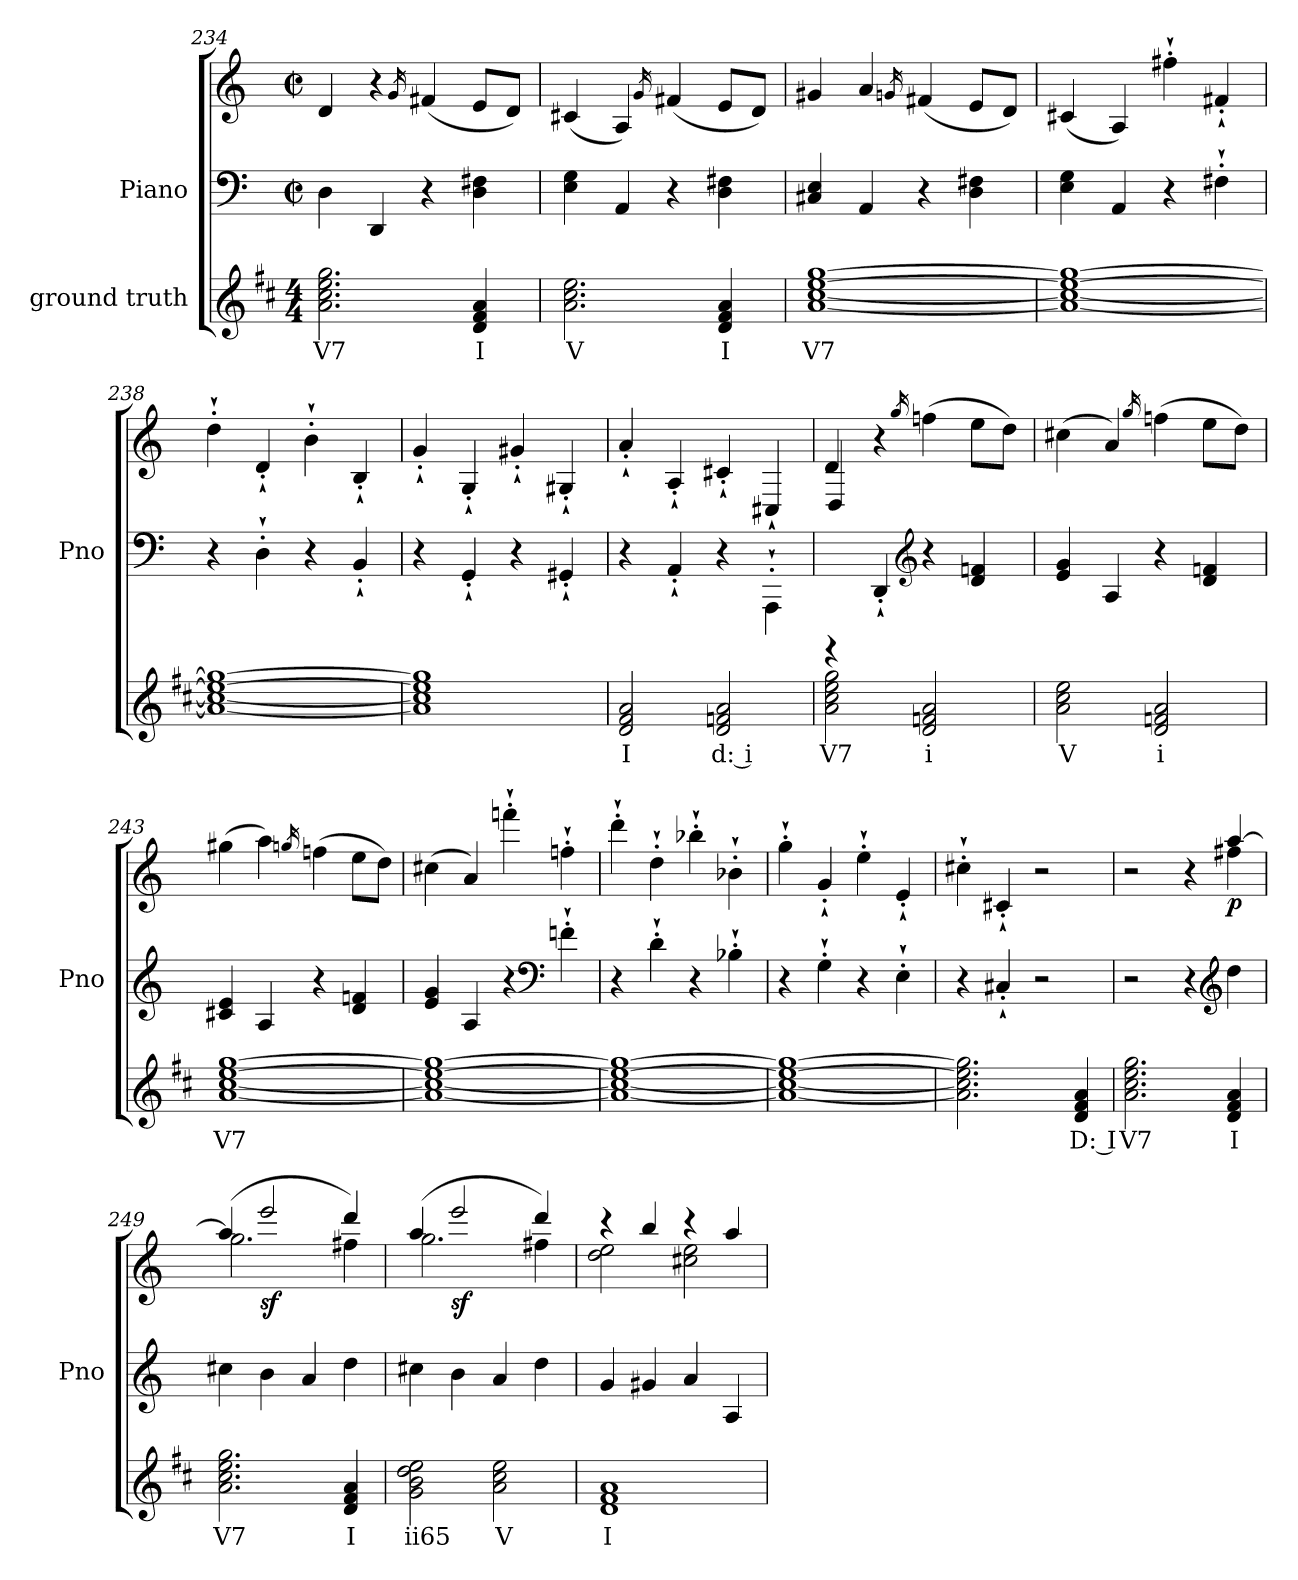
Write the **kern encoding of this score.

**kern	**text	**kern	**kern	**dynam
*part2	*part2	*part1	*part1	*part1
*staff3	*staff3	*staff2	*staff1	*staff1/2
*I"ground truth	*	*I"Piano	*	*
*	*	*I'Pno	*	*
*	*	*clefF4	*clefG2	*
*k[f#c#]	*	*k[]	*k[]	*
*D:	*	*C:	*C:	*
*M4/4	*	*M2/2	*M2/2	*
*	*	*met(c|)	*met(c|)	*
=234	=234	=234	=234	=234
2.a 2.cc# 2.ee 2.gg	V7	4D\	4d/	.
.	.	4DD/	4r	.
.	.	.	16qg/	.
.	.	4r	(<4f#/	.
4d 4f# 4a	I	4D\ 4F#\	8e/L	.
.	.	.	8d/J)	.
=235	=235	=235	=235	=235
2.a 2.cc# 2.ee	V	4E\ 4G\	(<4c#/	.
.	.	4AA/	4A/)	.
.	.	.	16qg/	.
.	.	4r	(<4f#/	.
4d 4f# 4a	I	4D\ 4F#\	8e/L	.
.	.	.	8d/J)	.
=236	=236	=236	=236	=236
[1a [1cc# [1ee [1gg	V7	4C#/ 4E/	4g#X/	.
.	.	4AA/	4a/	.
.	.	.	16qgn/	.
.	.	4r	(<4f#/	.
.	.	4D\ 4F#\	8e/L	.
.	.	.	8d/J)	.
=237	=237	=237	=237	=237
1a_ 1cc#_ 1ee_ 1gg_	.	4E\ 4G\	(<4c#/	.
.	.	4AA/	4A/)	.
.	.	4r	4ff#'`\	.
.	.	4F#'`\	4f#'`/	.
!!LO:LB:g=z
=238	=238	=238	=238	=238
1a_ 1cc#_ 1ee_ 1gg_	.	4r	4dd'`\	.
.	.	4D'`\	4d'`/	.
.	.	4r	4b'`\	.
.	.	4BB'`/	4B'`/	.
=239	=239	=239	=239	=239
1a] 1cc#] 1ee] 1gg]	.	4r	4g'`/	.
.	.	4GG'`/	4G'`/	.
.	.	4r	4g#X'`/	.
.	.	4GG#X'`/	4G#X'`/	.
=240	=240	=240	=240	=240
2d 2f# 2a	I	4r	4a'`/	.
.	.	4AA'`/	4A'`/	.
2d 2fn 2a	d: i	4r	4c#'`/	.
.	.	4AAA'`\	4C#`/	.
=241	=241	=241	=241	=241
*	*	*^	*^	*
2a 2cc# 2ee 2gg	V7	4ryy	4rGGGG	4d/	4D/	.
.	.	2.ryy	4DD'`/	4r	2.ryy	.
*	*	*clefG2	*	*	*	*
.	.	.	.	16qgg/	.	.
2d 2fn 2a	i	.	4r	(<4ffn\	.	.
.	.	.	4d/ 4fn/	8ee\L	.	.
.	.	.	.	8dd\J)	.	.
*	*	*v	*v	*	*	*
*	*	*	*v	*v	*
=242	=242	=242	=242	=242
2a 2cc# 2ee	V	4e/ 4g/	(>4cc#\	.
.	.	4A/	4a/)	.
.	.	.	16qgg/	.
2d 2fn 2a	i	4r	(>4ffn\	.
.	.	4d/ 4fn/	8ee\L	.
.	.	.	8dd\J)	.
=243	=243	=243	=243	=243
[1a [1cc# [1ee [1gg	V7	4c#/ 4e/	(>4gg#X\	.
.	.	4A/	4aa\)	.
.	.	.	16qggn/	.
.	.	4r	(>4ffn\	.
.	.	4d/ 4fn/	8ee\L	.
.	.	.	8dd\J)	.
!!LO:LB:g=z
=244	=244	=244	=244	=244
1a_ 1cc#_ 1ee_ 1gg_	.	4e/ 4g/	(>4cc#\	.
.	.	4A/	4a/)	.
.	.	4r	4fffn'`\	.
*	*	*clefF4	*	*
.	.	4fn'`\	4ffn'`\	.
=245	=245	=245	=245	=245
1a_ 1cc#_ 1ee_ 1gg_	.	4r	4ddd'`\	.
.	.	4d'`\	4dd'`\	.
.	.	4r	4bb-X'`\	.
.	.	4B-X'`\	4b-X'`\	.
=246	=246	=246	=246	=246
1a_ 1cc#_ 1ee_ 1gg_	.	4r	4gg'`\	.
.	.	4G'`\	4g'`/	.
.	.	4r	4ee'`\	.
.	.	4E'`\	4e'`/	.
=247	=247	=247	=247	=247
2.a] 2.cc#] 2.ee] 2.gg]	.	4r	4cc#'`\	.
.	.	4C#'`/	4c#'`/	.
.	.	2r	2r	.
4d 4f# 4a	D: I	.	.	.
=248	=248	=248	=248	=248
*	*	*^	*^	*
2.a 2.cc# 2.ee 2.gg	V7	2.ryy	2r	2r	2.ryy	.
.	.	.	4r	4r	.	.
*	*	*clefG2	*	*	*	*
!	!	!	!	!	!	!LO:DY:b
4d 4f# 4a	I	4ryy	4dd\	[4aa/	4ff#\	p
*	*	*v	*v	*	*	*
=249	=249	=249	=249	=249	=249
2.a 2.cc# 2.ee 2.gg	V7	4cc#\	(>4aa/]	2.gg\	.
!	!	!	!	!	!LO:DY:b
.	.	4b\	2eee/	.	sf
.	.	4a/	.	.	.
4d 4f# 4a	I	4dd\	4ddd/)	4ff#\	.
=250	=250	=250	=250	=250	=250
2g 2b 2dd 2ee	ii65	4cc#\	(>4aa/	2.gg\	.
!	!	!	!	!	!LO:DY:b
.	.	4b\	2eee/	.	sf
2a 2cc# 2ee	V	4a/	.	.	.
.	.	4dd\	4ddd/)	4ff#\	.
!!LO:LB:g=z	!!
=251	=251	=251	=251	=251	=251
1d 1f# 1a	I	4g/	4rccc	2dd\ 2ee\	.
.	.	4g#X/	4bb/	.	.
.	.	4a/	4rccc	2cc#\ 2ee\	.
.	.	4A/	4aa/	.	.
*	*	*	*v	*v	*
=	=	=	=	=
*-	*-	*-	*-	*-
